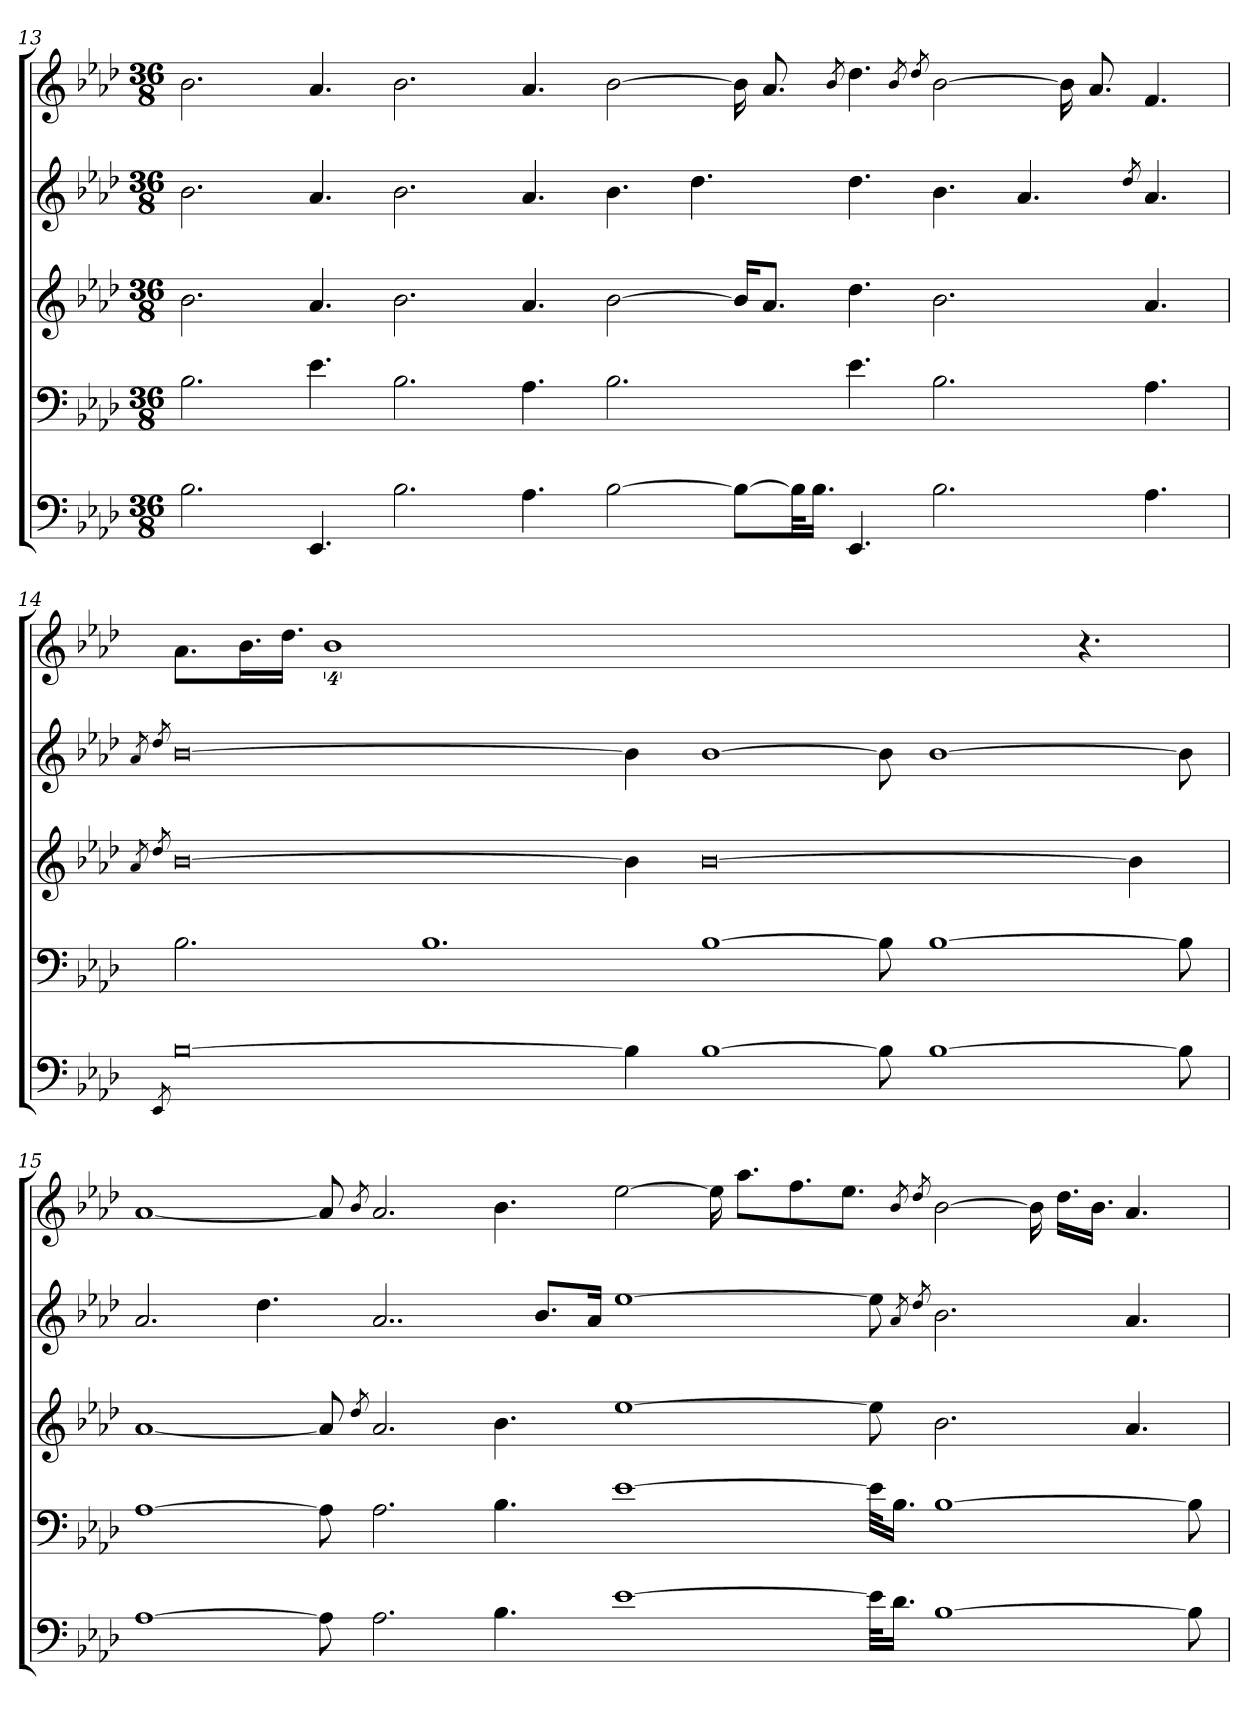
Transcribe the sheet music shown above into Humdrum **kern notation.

**kern	**kern	**kern	**kern	**kern
*part5	*part4	*part3	*part2	*part1
*staff5	*staff4	*staff3	*staff2	*staff1
*clefF4	*clefF4	*clefG2	*clefG2	*clefG2
*k[b-e-a-d-]	*k[b-e-a-d-]	*k[b-e-a-d-]	*k[b-e-a-d-]	*k[b-e-a-d-]
*M36/8	*M36/8	*M36/8	*M36/8	*M36/8
=13	=13	=13	=13	=13
2.B-	2.B-	2.b-	2.b-	2.b-
4.EE-	4.e-	4.a-	4.a-	4.a-
2.B-	2.B-	2.b-	2.b-	2.b-
4.A-	4.A-	4.a-	4.a-	4.a-
[2B-	2.B-	[2b-	4.b-	[2b-
.	.	.	4.dd-	.
8B-\L_	.	16b-/KL]	.	16b-]
.	.	8.a-/J	.	8.a-
32B-\KL]	.	.	.	.
16.B-\JJ	.	.	.	.
.	.	.	.	8qb-
4.EE-	4.e-	4.dd-	4.dd-	4.dd-
.	.	.	.	8qb-
.	.	.	.	8qdd-
2.B-	2.B-	2.b-	4.b-	[2b-
.	.	.	4.a-	.
.	.	.	.	16b-]
.	.	.	.	8.a-
.	.	.	8qdd-	.
4.A-	4.A-	4.a-	4.a-	4.f
=14	=14	=14	=14	=14
.	.	8qa-	8qa-	.
8qEE-	.	8qdd-	8qdd-	.
[0B-	2.B-	[0b-	[0b-	8.a-\L
.	.	.	.	16.b-\L
.	.	.	.	16.dd-\JJ
.	.	.	.	4%15b-
.	1.B-	.	.	.
4B-]	.	4b-]	4b-]	.
[1B-	[1B-	[0b-	[1b-	.
8B-]	8B-]	.	8b-]	.
[1B-	[1B-	.	[1b-	.
.	.	.	.	4.r
.	.	4b-]	.	.
8B-]	8B-]	.	8b-]	.
=15	=15	=15	=15	=15
[1A-	[1A-	[1a-	2.a-	[1a-
.	.	.	4.dd-	.
8A-]	8A-]	8a-]	.	8a-]
.	.	8qdd-	.	8qb-
2.A-	2.A-	2.a-	2..a-	2.a-
4.B-	4.B-	4.b-	.	4.b-
.	.	.	8.b-/L	.
.	.	.	16a-/Jk	.
[1e-	[1e-	[1ee-	[1ee-	[2ee-
.	.	.	.	16ee-]
.	.	.	.	8.aa-\L
.	.	.	.	8.ff\
.	.	.	.	8.ee-\J
32e-\KLL]	32e-\KLL]	8ee-]	8ee-]	.
16.d-\JJ	16.B-\JJ	.	.	.
.	.	.	8qa-	8qb-
.	.	.	8qdd-	8qdd-
[1B-	[1B-	2.b-	2.b-	[2b-
.	.	.	.	16b-]
.	.	.	.	16.dd-\LL
.	.	.	.	16.b-\JJ
.	.	4.a-	4.a-	4.a-
8B-]	8B-]	.	.	.
=	=	=	=	=
*-	*-	*-	*-	*-
